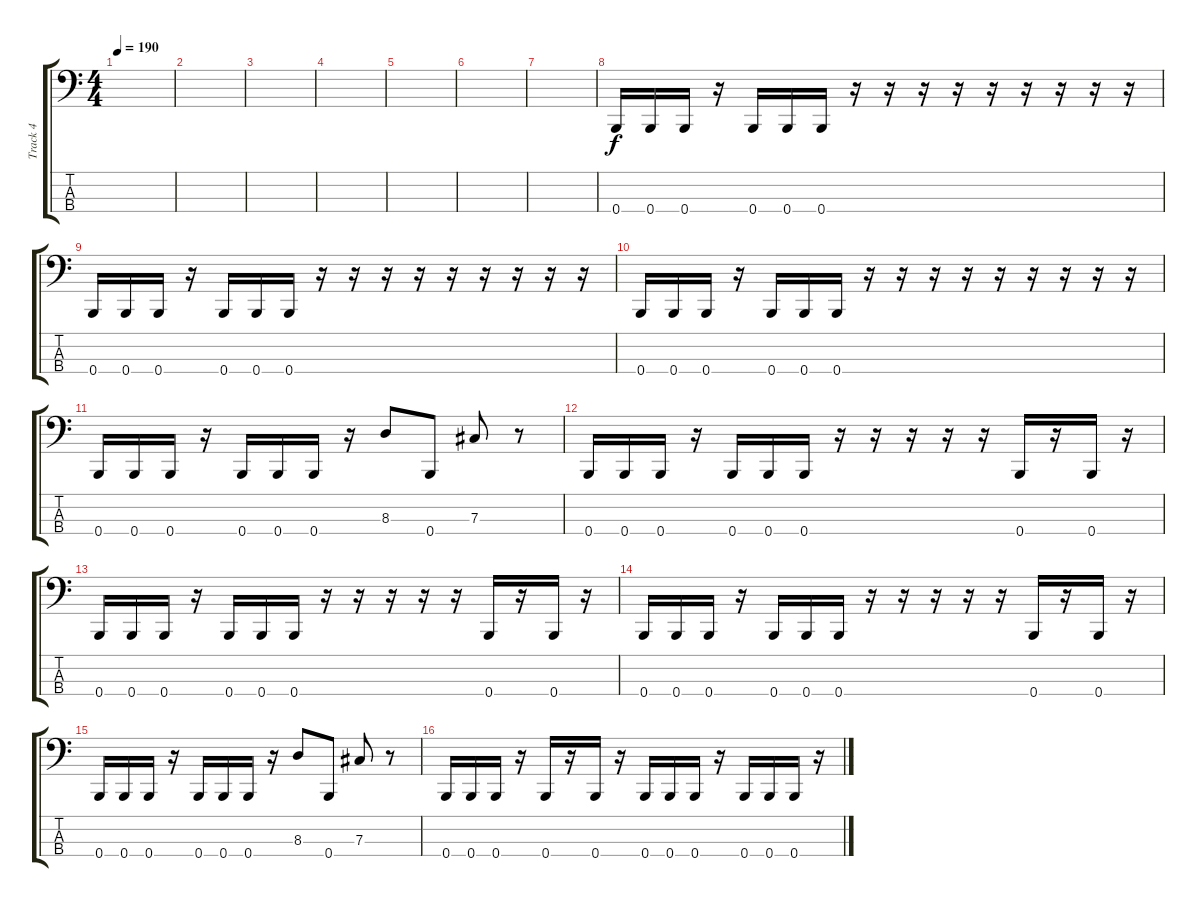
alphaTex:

\track ("Track 4" "Track 4") {instrument electricbasspick}
\staff {score tabs}
\tuning (E2 B1 Gb1 B0) {hide}
\ts (4 4)
\tempo 190
\clef f4
\ks c
|
|
|
|
|
|
|
0.4.16 0.4.16 0.4.16 r.16 0.4.16 0.4.16 0.4.16 r.16 r.16 r.16 r.16 r.16 r.16 r.16 r.16 r.16 |
0.4.16 0.4.16 0.4.16 r.16 0.4.16 0.4.16 0.4.16 r.16 r.16 r.16 r.16 r.16 r.16 r.16 r.16 r.16 |
0.4.16 0.4.16 0.4.16 r.16 0.4.16 0.4.16 0.4.16 r.16 r.16 r.16 r.16 r.16 r.16 r.16 r.16 r.16 |
0.4.16 0.4.16 0.4.16 r.16 0.4.16 0.4.16 0.4.16 r.16 8.3.8 0.4.8 7.3.8 r.8 |
0.4.16 0.4.16 0.4.16 r.16 0.4.16 0.4.16 0.4.16 r.16 r.16 r.16 r.16 r.16 0.4.16 r.16 0.4.16 r.16 |
0.4.16 0.4.16 0.4.16 r.16 0.4.16 0.4.16 0.4.16 r.16 r.16 r.16 r.16 r.16 0.4.16 r.16 0.4.16 r.16 |
0.4.16 0.4.16 0.4.16 r.16 0.4.16 0.4.16 0.4.16 r.16 r.16 r.16 r.16 r.16 0.4.16 r.16 0.4.16 r.16 |
0.4.16 0.4.16 0.4.16 r.16 0.4.16 0.4.16 0.4.16 r.16 8.3.8 0.4.8 7.3.8 r.8 |
0.4.16 0.4.16 0.4.16 r.16 0.4.16 r.16 0.4.16 r.16 0.4.16 0.4.16 0.4.16 r.16 0.4.16 0.4.16 0.4.16 r.16
